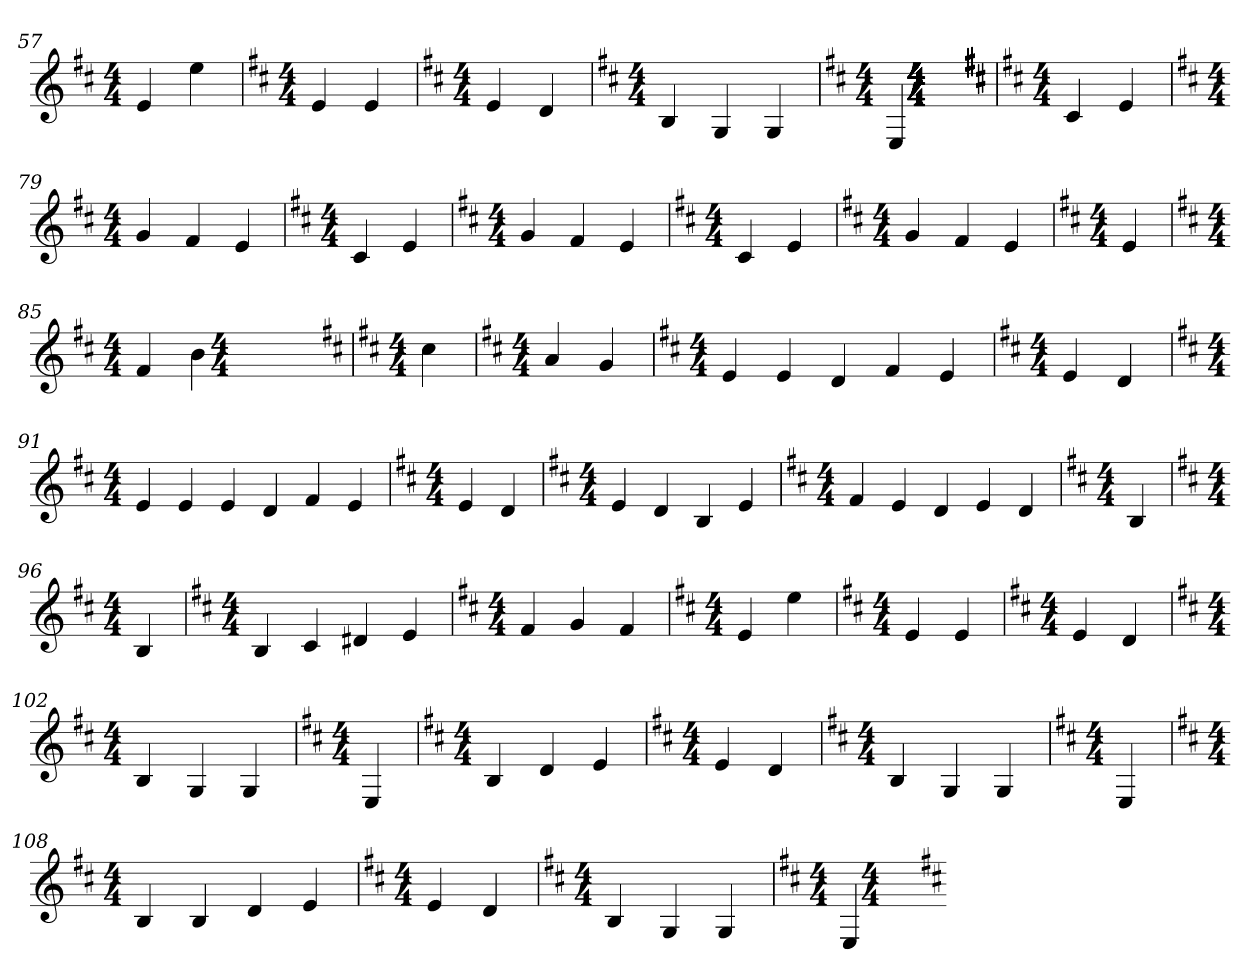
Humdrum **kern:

**kern
*part1
*staff1
*k[f#c#]
*E:dor
*M4/4
=57
4e
4ee
=58
*k[f#c#]
*E:dor
*M4/4
4e
4e
=59
*k[f#c#]
*E:dor
*M4/4
4e
4d
=60
*k[f#c#]
*E:dor
*M4/4
4B
4G
4G
=61
*k[f#c#]
*E:dor
*M4/4
4E
*k[f#c#]
*E:dor
*M4/4
*k[f#c#]
*E:dor
*M4/4
*k[f#c#]
*E:dor
*M4/4
*k[f#c#]
*E:dor
*M4/4
*k[f#c#]
*E:dor
*M4/4
*k[f#c#]
*E:dor
*M4/4
*k[f#c#]
*E:dor
*M4/4
*k[f#c#]
*E:dor
*M4/4
*k[f#c#]
*E:dor
*M4/4
*k[f#c#]
*E:dor
*M4/4
*k[f#c#]
*E:dor
*M4/4
*k[f#c#]
*E:dor
*M4/4
*k[f#c#]
*E:dor
*M4/4
*k[f#c#]
*E:dor
*M4/4
*k[f#c#]
*E:dor
*M4/4
*k[f#c#]
*E:dor
*M4/4
=78
*k[f#c#]
*E:dor
*M4/4
4c#
4e
=79
*k[f#c#]
*E:dor
*M4/4
4g
4f#
4e
=80
*k[f#c#]
*E:dor
*M4/4
4c#
4e
=81
*k[f#c#]
*E:dor
*M4/4
4g
4f#
4e
=82
*k[f#c#]
*E:dor
*M4/4
4c#
4e
=83
*k[f#c#]
*E:dor
*M4/4
4g
4f#
4e
=84
*k[f#c#]
*E:dor
*M4/4
4e
=85
*k[f#c#]
*E:dor
*M4/4
4f#
4b
*k[f#c#]
*E:dor
*M4/4
=87
*k[f#c#]
*E:dor
*M4/4
4cc#
=88
*k[f#c#]
*E:dor
*M4/4
4a
4g
=89
*k[f#c#]
*E:dor
*M4/4
4e
4e
4d
4f#
4e
=90
*k[f#c#]
*E:dor
*M4/4
4e
4d
=91
*k[f#c#]
*E:dor
*M4/4
4e
4e
4e
4d
4f#
4e
=92
*k[f#c#]
*E:dor
*M4/4
4e
4d
=93
*k[f#c#]
*E:dor
*M4/4
4e
4d
4B
4e
=94
*k[f#c#]
*E:dor
*M4/4
4f#
4e
4d
4e
4d
=95
*k[f#c#]
*E:dor
*M4/4
4B
=96
*k[f#c#]
*E:dor
*M4/4
4B
=97
*k[f#c#]
*E:dor
*M4/4
4B
4c#
4d#X
4e
=98
*k[f#c#]
*E:dor
*M4/4
4f#
4g
4f#
=99
*k[f#c#]
*E:dor
*M4/4
4e
4ee
=100
*k[f#c#]
*E:dor
*M4/4
4e
4e
=101
*k[f#c#]
*E:dor
*M4/4
4e
4d
=102
*k[f#c#]
*E:dor
*M4/4
4B
4G
4G
=103
*k[f#c#]
*E:dor
*M4/4
4E
=104
*k[f#c#]
*E:dor
*M4/4
4B
4d
4e
=105
*k[f#c#]
*E:dor
*M4/4
4e
4d
=106
*k[f#c#]
*E:dor
*M4/4
4B
4G
4G
=107
*k[f#c#]
*E:dor
*M4/4
4E
=108
*k[f#c#]
*E:dor
*M4/4
4B
4B
4d
4e
=109
*k[f#c#]
*E:dor
*M4/4
4e
4d
=110
*k[f#c#]
*E:dor
*M4/4
4B
4G
4G
=111
*k[f#c#]
*E:dor
*M4/4
4E
*k[f#c#]
*E:dor
*M4/4
=-
*-
